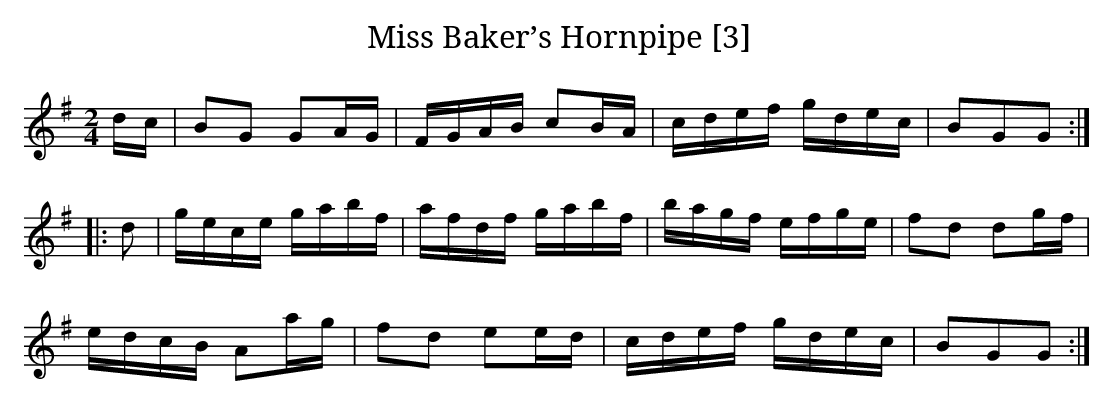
X:1
T:Miss Baker’s Hornpipe [3]
M:2/4
L:1/8
K:G
d/c/|BG GA/G/|F/G/A/B/ cB/A/|c/d/e/f/ g/d/e/c/|BGG:|
|:d|g/e/c/e/ g/a/b/f/|a/f/d/f/ g/a/b/f/|b/a/g/f/ e/f/g/e/|fd dg/f/|
e/d/c/B/ Aa/g/|fd ee/d/|c/d/e/f/ g/d/e/c/|BGG:|
